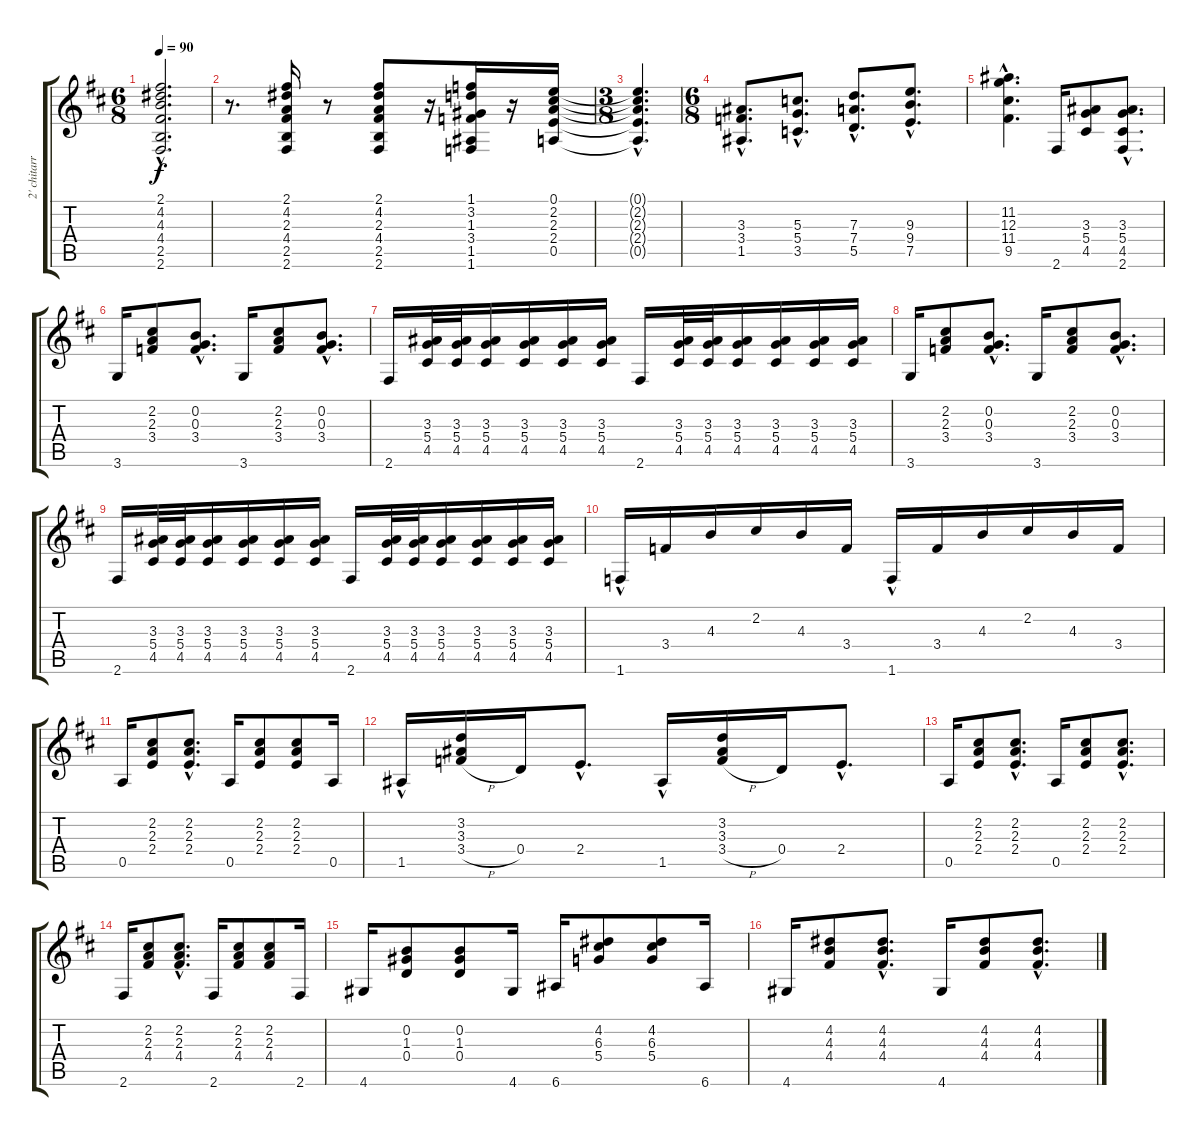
\track ("2' chitarra" "2' chitarr") {instrument acousticguitarnylon}
\staff {score tabs}
\tuning (E4 B3 G3 D3 A2 E2) {hide}
\ts (6 8)
\tempo 90
\clef g2
\ks bminor
(2.1{hac t} 4.2{hac t} 4.3{hac t} 4.4{hac t} 2.5{hac t} 2.6{hac t}).2{d dy f} |
r.8{d} (2.1 4.2 2.3 4.4 2.5 2.6).16 r.8 (2.1 4.2 2.3 4.4 2.5 2.6).8 r.16 (1.1 3.2 1.3 3.4 1.5 1.6).16 r.16 (0.1 2.2 2.3 2.4 0.5).16 |
\ts (3 8)
(0.1{hac t} 2.2{hac t} 2.3{hac t} 2.4{hac t} 0.5{hac t}).4{d} |
\ts (6 8)
(3.3{hac} 3.4{hac} 1.5{hac}).8{d} (5.3{hac} 5.4{hac} 3.5{hac}).8{d} (7.3{hac} 7.4{hac} 5.5{hac}).8{d} (9.3{hac} 9.4{hac} 7.5{hac}).8{d} |
(11.2{hac} 12.3{hac} 11.4{hac} 9.5{hac}).4{d} 2.6.16 (3.3 5.4 4.5).8 (3.3{hac} 5.4{hac} 4.5{hac} 2.6{hac}).8{d} |
3.6.16 (2.2 2.3 3.4).8 (0.2{hac} 0.3{hac} 3.4{hac}).8{d} 3.6.16 (2.2 2.3 3.4).8 (0.2{hac} 0.3{hac} 3.4{hac}).8{d} |
2.6.16 (3.3 5.4 4.5).32 (3.3 5.4 4.5).32 (3.3 5.4 4.5).16 (3.3 5.4 4.5).16 (3.3 5.4 4.5).16 (3.3 5.4 4.5).16 2.6.16 (3.3 5.4 4.5).32 (3.3 5.4 4.5).32 (3.3 5.4 4.5).16 (3.3 5.4 4.5).16 (3.3 5.4 4.5).16 (3.3 5.4 4.5).16 |
3.6.16 (2.2 2.3 3.4).8 (0.2{hac} 0.3{hac} 3.4{hac}).8{d} 3.6.16 (2.2 2.3 3.4).8 (0.2{hac} 0.3{hac} 3.4{hac}).8{d} |
2.6.16 (3.3 5.4 4.5).32 (3.3 5.4 4.5).32 (3.3 5.4 4.5).16 (3.3 5.4 4.5).16 (3.3 5.4 4.5).16 (3.3 5.4 4.5).16 2.6.16 (3.3 5.4 4.5).32 (3.3 5.4 4.5).32 (3.3 5.4 4.5).16 (3.3 5.4 4.5).16 (3.3 5.4 4.5).16 (3.3 5.4 4.5).16 |
1.6{hac}.16 3.4.16 4.3.16 2.2.16 4.3.16 3.4.16 1.6{hac}.16 3.4.16 4.3.16 2.2.16 4.3.16 3.4.16 |
0.5.16 (2.2 2.3 2.4).8 (2.2{hac} 2.3{hac} 2.4{hac}).8{d} 0.5.16 (2.2 2.3 2.4).8 (2.2 2.3 2.4).8 0.5.16 |
1.5{hac}.16 (3.2 3.3 3.4{h}).16 0.4.16 2.4{hac}.8{d} 1.5{hac}.16 (3.2 3.3 3.4{h}).16 0.4.16 2.4{hac}.8{d} |
0.5.16 (2.2 2.3 2.4).8 (2.2{hac} 2.3{hac} 2.4{hac}).8{d} 0.5.16 (2.2 2.3 2.4).8 (2.2{hac} 2.3{hac} 2.4{hac}).8{d} |
2.6.16 (2.2 2.3 4.4).8 (2.2{hac} 2.3{hac} 4.4{hac}).8{d} 2.6.16 (2.2 2.3 4.4).8 (2.2 2.3 4.4).8 2.6.16 |
4.6.16 (0.2 1.3 0.4).8 (0.2 1.3 0.4).8 4.6.16 6.6.16 (4.2 6.3 5.4).8 (4.2 6.3 5.4).8 6.6.16 |
4.6.16 (4.2 4.3 4.4).8 (4.2{hac} 4.3{hac} 4.4{hac}).8{d} 4.6.16 (4.2 4.3 4.4).8 (4.2{hac} 4.3{hac} 4.4{hac}).8{d}
